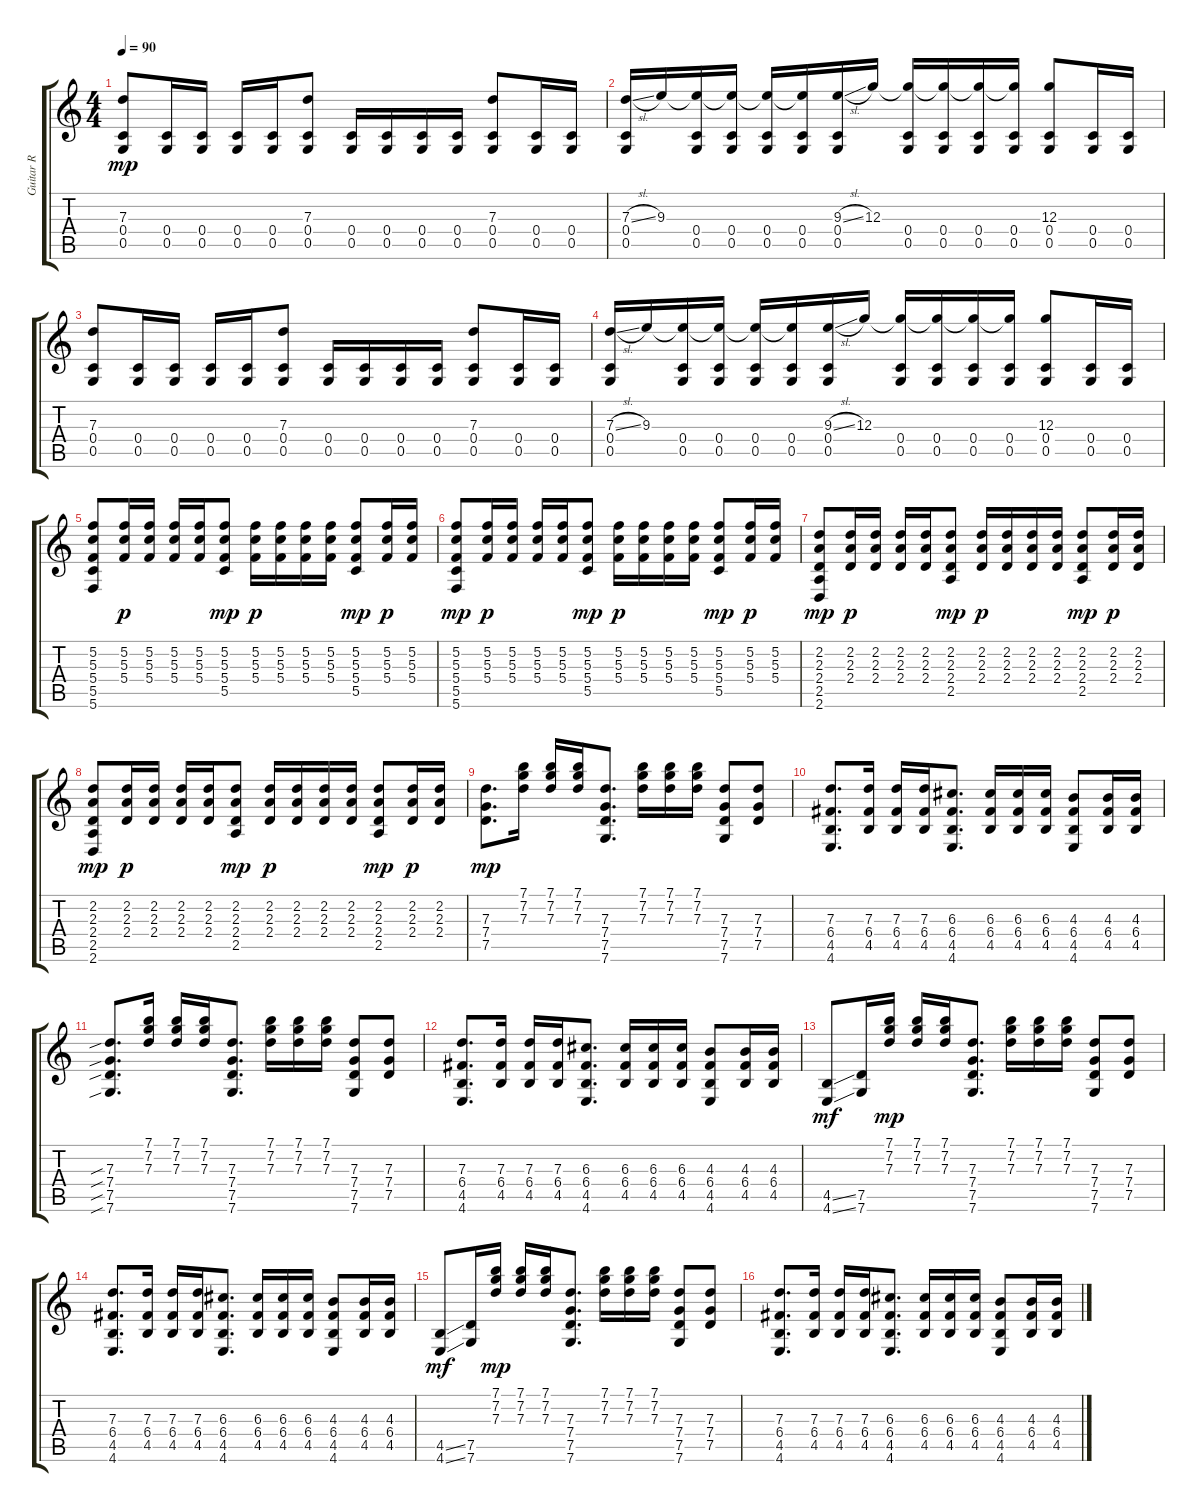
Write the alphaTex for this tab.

\track ("Guitar R" "Guitar R") {instrument electricguitarclean}
\staff {score tabs}
\tuning (E4 C4 G3 C3 G2 C2) {hide}
\ts (4 4)
\tempo 90
\clef g2
\ks c
(7.3 0.4 0.5).8{dy mp} (0.4 0.5).16 (0.4 0.5).16 (0.4 0.5).16 (0.4 0.5).16 (7.3 0.4 0.5).8 (0.4 0.5).16 (0.4 0.5).16 (0.4 0.5).16 (0.4 0.5).16 (7.3 0.4 0.5).8 (0.4 0.5).16 (0.4 0.5).16 |
(7.3{sl} 0.4 0.5).16 9.3.16 (9.3{t} 0.4 0.5).16 (9.3{t} 0.4 0.5).16 (9.3{t} 0.4 0.5).16 (9.3{t} 0.4 0.5).16 (9.3{sl} 0.4 0.5).16 12.3.16 (12.3{t} 0.4 0.5).16 (12.3{t} 0.4 0.5).16 (12.3{t} 0.4 0.5).16 (12.3{t} 0.4 0.5).16 (12.3 0.4 0.5).8 (0.4 0.5).16 (0.4 0.5).16 |
(7.3 0.4 0.5).8 (0.4 0.5).16 (0.4 0.5).16 (0.4 0.5).16 (0.4 0.5).16 (7.3 0.4 0.5).8 (0.4 0.5).16 (0.4 0.5).16 (0.4 0.5).16 (0.4 0.5).16 (7.3 0.4 0.5).8 (0.4 0.5).16 (0.4 0.5).16 |
(7.3{sl} 0.4 0.5).16 9.3.16 (9.3{t} 0.4 0.5).16 (9.3{t} 0.4 0.5).16 (9.3{t} 0.4 0.5).16 (9.3{t} 0.4 0.5).16 (9.3{sl} 0.4 0.5).16 12.3.16 (12.3{t} 0.4 0.5).16 (12.3{t} 0.4 0.5).16 (12.3{t} 0.4 0.5).16 (12.3{t} 0.4 0.5).16 (12.3 0.4 0.5).8 (0.4 0.5).16 (0.4 0.5).16 |
(5.2 5.3 5.4 5.5 5.6).8 (5.2 5.3 5.4).16{dy p} (5.2 5.3 5.4).16 (5.2 5.3 5.4).16 (5.2 5.3 5.4).16 (5.2 5.3 5.4 5.5).8{dy mp} (5.2 5.3 5.4).16{dy p} (5.2 5.3 5.4).16 (5.2 5.3 5.4).16 (5.2 5.3 5.4).16 (5.2 5.3 5.4 5.5).8{dy mp} (5.2 5.3 5.4).16{dy p} (5.2 5.3 5.4).16 |
(5.2 5.3 5.4 5.5 5.6).8{dy mp} (5.2 5.3 5.4).16{dy p} (5.2 5.3 5.4).16 (5.2 5.3 5.4).16 (5.2 5.3 5.4).16 (5.2 5.3 5.4 5.5).8{dy mp} (5.2 5.3 5.4).16{dy p} (5.2 5.3 5.4).16 (5.2 5.3 5.4).16 (5.2 5.3 5.4).16 (5.2 5.3 5.4 5.5).8{dy mp} (5.2 5.3 5.4).16{dy p} (5.2 5.3 5.4).16 |
(2.2 2.3 2.4 2.5 2.6).8{dy mp} (2.2 2.3 2.4).16{dy p} (2.2 2.3 2.4).16 (2.2 2.3 2.4).16 (2.2 2.3 2.4).16 (2.2 2.3 2.4 2.5).8{dy mp} (2.2 2.3 2.4).16{dy p} (2.2 2.3 2.4).16 (2.2 2.3 2.4).16 (2.2 2.3 2.4).16 (2.2 2.3 2.4 2.5).8{dy mp} (2.2 2.3 2.4).16{dy p} (2.2 2.3 2.4).16 |
(2.2 2.3 2.4 2.5 2.6).8{dy mp} (2.2 2.3 2.4).16{dy p} (2.2 2.3 2.4).16 (2.2 2.3 2.4).16 (2.2 2.3 2.4).16 (2.2 2.3 2.4 2.5).8{dy mp} (2.2 2.3 2.4).16{dy p} (2.2 2.3 2.4).16 (2.2 2.3 2.4).16 (2.2 2.3 2.4).16 (2.2 2.3 2.4 2.5).8{dy mp} (2.2 2.3 2.4).16{dy p} (2.2 2.3 2.4).16 |
(7.3 7.4 7.5).8{d dy mp} (7.1 7.2 7.3).16 (7.1 7.2 7.3).16 (7.1 7.2 7.3).16 (7.3 7.4 7.5 7.6).8{d} (7.1 7.2 7.3).16 (7.1 7.2 7.3).16 (7.1 7.2 7.3).16 (7.3 7.4 7.5 7.6).8 (7.3 7.4 7.5).8 |
(7.3 6.4 4.5 4.6).8{d} (7.3 6.4 4.5).16 (7.3 6.4 4.5).16 (7.3 6.4 4.5).16 (6.3 6.4 4.5 4.6).8{d} (6.3 6.4 4.5).16 (6.3 6.4 4.5).16 (6.3 6.4 4.5).16 (4.3 6.4 4.5 4.6).8 (4.3 6.4 4.5).16 (4.3 6.4 4.5).16 |
(7.3{sib} 7.4{sib} 7.5{sib} 7.6{sib}).8{d} (7.1 7.2 7.3).16 (7.1 7.2 7.3).16 (7.1 7.2 7.3).16 (7.3 7.4 7.5 7.6).8{d} (7.1 7.2 7.3).16 (7.1 7.2 7.3).16 (7.1 7.2 7.3).16 (7.3 7.4 7.5 7.6).8 (7.3 7.4 7.5).8 |
(7.3 6.4 4.5 4.6).8{d} (7.3 6.4 4.5).16 (7.3 6.4 4.5).16 (7.3 6.4 4.5).16 (6.3 6.4 4.5 4.6).8{d} (6.3 6.4 4.5).16 (6.3 6.4 4.5).16 (6.3 6.4 4.5).16 (4.3 6.4 4.5 4.6).8 (4.3 6.4 4.5).16 (4.3 6.4 4.5).16 |
(4.5{ss} 4.6{ss}).8{dy mf} (7.5 7.6).16 (7.1 7.2 7.3).16{dy mp} (7.1 7.2 7.3).16 (7.1 7.2 7.3).16 (7.3 7.4 7.5 7.6).8{d} (7.1 7.2 7.3).16 (7.1 7.2 7.3).16 (7.1 7.2 7.3).16 (7.3 7.4 7.5 7.6).8 (7.3 7.4 7.5).8 |
(7.3 6.4 4.5 4.6).8{d} (7.3 6.4 4.5).16 (7.3 6.4 4.5).16 (7.3 6.4 4.5).16 (6.3 6.4 4.5 4.6).8{d} (6.3 6.4 4.5).16 (6.3 6.4 4.5).16 (6.3 6.4 4.5).16 (4.3 6.4 4.5 4.6).8 (4.3 6.4 4.5).16 (4.3 6.4 4.5).16 |
(4.5{ss} 4.6{ss}).8{dy mf} (7.5 7.6).16 (7.1 7.2 7.3).16{dy mp} (7.1 7.2 7.3).16 (7.1 7.2 7.3).16 (7.3 7.4 7.5 7.6).8{d} (7.1 7.2 7.3).16 (7.1 7.2 7.3).16 (7.1 7.2 7.3).16 (7.3 7.4 7.5 7.6).8 (7.3 7.4 7.5).8 |
(7.3 6.4 4.5 4.6).8{d} (7.3 6.4 4.5).16 (7.3 6.4 4.5).16 (7.3 6.4 4.5).16 (6.3 6.4 4.5 4.6).8{d} (6.3 6.4 4.5).16 (6.3 6.4 4.5).16 (6.3 6.4 4.5).16 (4.3 6.4 4.5 4.6).8 (4.3 6.4 4.5).16 (4.3 6.4 4.5).16
